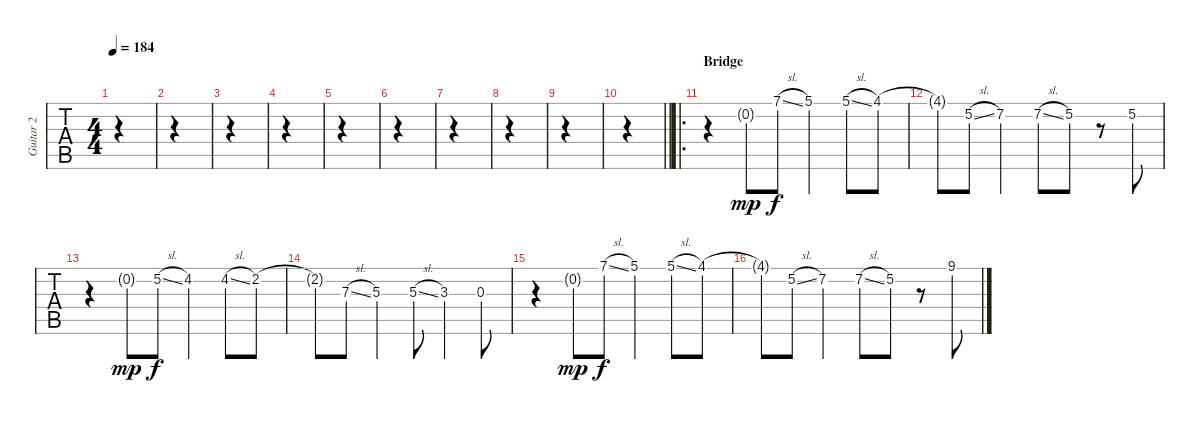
\track ("Guitar 2" "Guitar 2") {instrument acousticguitarnylon}
\staff {tabs}
\tuning (E4 B3 Gb3 E3 B2 E2) {hide}
\ts (4 4)
\tempo 184
\clef g2
\ks c
|
|
|
|
|
|
|
|
|
\barLineRight lightlight
|
\ro
\section ("" "Bridge")
r.4 0.2{g}.8{dy mp} 7.1{sl}.8{dy f} 5.1.4 5.1{sl}.8 4.1.8 |
4.1{t}.8 5.2{sl}.8 7.2.4 7.2{sl}.8 5.2.8 r.8 5.2.8 |
r.4 0.2{g}.8{dy mp} 5.2{sl}.8{dy f} 4.2.4 4.2{sl}.8 2.2.8 |
2.2{t}.8 7.3{sl}.8 5.3.4 5.3{sl}.8 3.3.4 0.3.8 |
r.4 0.2{g}.8{dy mp} 7.1{sl}.8{dy f} 5.1.4 5.1{sl}.8 4.1.8 |
4.1{t}.8 5.2{sl}.8 7.2.4 7.2{sl}.8 5.2.8 r.8 9.1.8
